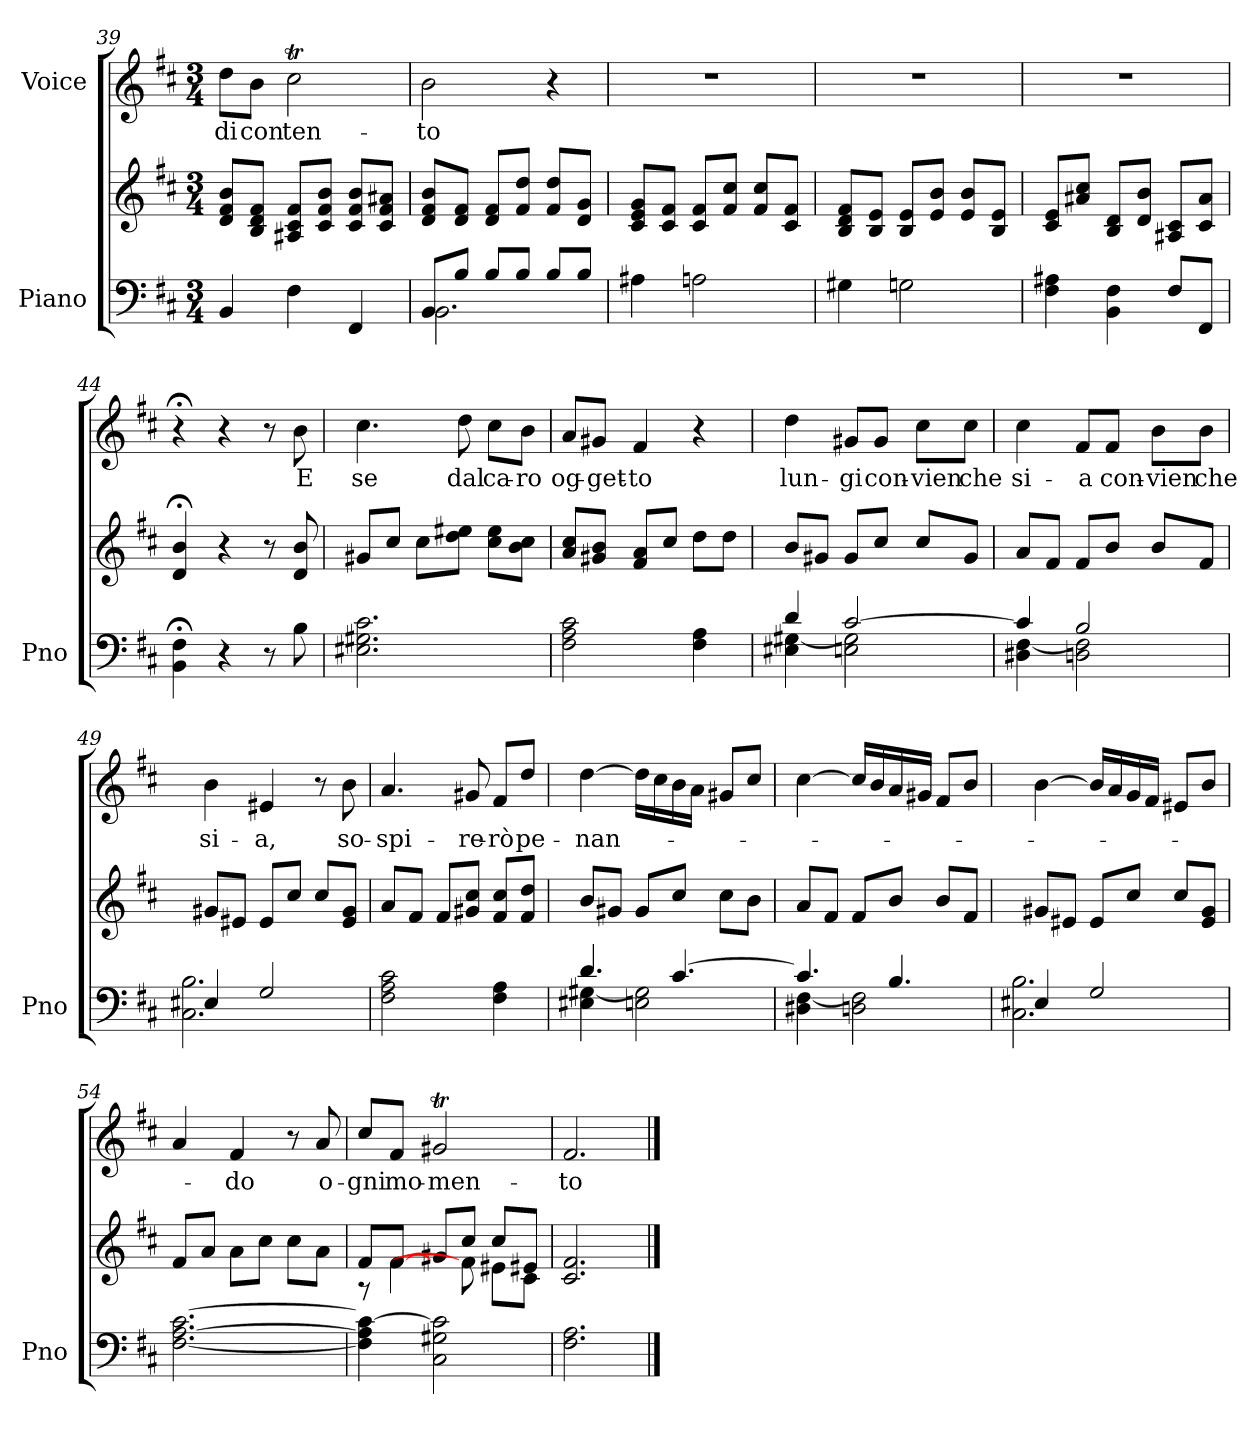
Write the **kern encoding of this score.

**kern	**kern	**kern	**text
*part2	*part2	*part1	*part1
*staff3	*staff2	*staff1	*staff1
*I"Piano	*	*I"Voice	*
*I'Pno	*	*	*
*clefF4	*clefG2	*clefG2	*
*k[f#c#]	*k[f#c#]	*k[f#c#]	*
*M3/4	*M3/4	*M3/4	*
=39	=39	=39	=39
!	!	!	!LO:LY:b
4BB/	8d/ 8f#/ 8b/L	8dd\L	di
!	!	!	!LO:LY:b
.	8B/ 8d/ 8f#/J	8b\J	con
!	!	!	!LO:LY:b
4F#\	8A#X/ 8c#/ 8f#/L	2cc#t\	ten-
.	8c#/ 8f#/ 8b/J	.	.
4FF#/	8c#/ 8f#/ 8b/L	.	.
.	8c#/ 8f#/ 8a#X/J	.	.
=40	=40	=40	=40
*^	*	*	*
!	!	!	!	!LO:LY:b
8BB/L	2.BB\	8d/ 8f#/ 8b/L	2b\	-to
8B/J	.	8d/ 8f#/J	.	.
8B/L	.	8d/ 8f#/L	.	.
8B/J	.	8f#/ 8dd/J	.	.
8B/L	.	8f#/ 8dd/L	4r	.
8B/J	.	8d/ 8g/J	.	.
*v	*v	*	*	*
=41	=41	=41	=41
4A#X\	8c#/ 8e/ 8g/L	2.r	.
.	8c#/ 8f#/J	.	.
2An\	8c#/ 8f#/L	.	.
.	8f#/ 8cc#/J	.	.
.	8f#/ 8cc#/L	.	.
.	8c#/ 8f#/J	.	.
=42	=42	=42	=42
4G#X\	8B/ 8d/ 8f#/L	2.r	.
.	8B/ 8e/J	.	.
2Gn\	8B/ 8e/L	.	.
.	8e/ 8b/J	.	.
.	8e/ 8b/L	.	.
.	8B/ 8e/J	.	.
!!LO:LB:g=z
=43	=43	=43	=43
4F#\ 4A#X\	8c#/ 8e/L	2.r	.
.	8a#X/ 8cc#/J	.	.
4BB\ 4F#\	8B/ 8d/L	.	.
.	8d/ 8b/J	.	.
8F#/L	8A#X/ 8c#/L	.	.
8FF#/J	8c#/ 8a#/J	.	.
=44	=44	=44	=44
4BB\;< 4F#\;<	4d/;< 4b/;<	4r;<	.
4r	4r	4r	.
8r	8r	8r	.
!	!	!	!LO:LY:b
8B\	8d/ 8b/	8b\	E
=45	=45	=45	=45
!	!	!	!LO:LY:b
2.E#X\ 2.G#X\ 2.c#\	8g#X/L	4.cc#\	se
.	8cc#/J	.	.
.	8cc#\L	.	.
!	!	!	!LO:LY:b
.	8dd\ 8ee#X\J	8dd\	dal
!	!	!	!LO:LY:b
.	8cc#\ 8ee#\L	8cc#\L	ca-
!	!	!	!LO:LY:b
.	8b\ 8cc#\J	8b\J	-ro
=46	=46	=46	=46
!	!	!	!LO:LY:b
2F#\ 2A\ 2c#\	8a/ 8cc#/L	8a/L	og-
!	!	!	!LO:LY:b
.	8g#X/ 8b/J	8g#X/J	-get-
!	!	!	!LO:LY:b
.	8f#/ 8a/L	4f#/	-to
.	8cc#/J	.	.
4F#\ 4A\	8dd\L	4r	.
.	8dd\J	.	.
=47	=47	=47	=47
*^	*	*	*
!	!	!	!	!LO:LY:b
4d/	4E#X\ [4G#X\	8b/L	4dd\	lun-
.	.	8g#X/J	.	.
!	!	!	!	!LO:LY:b
[2c#/	2En\ 2G#\]	8g#/L	8g#X/L	-gi
!	!	!	!	!LO:LY:b
.	.	8cc#/J	8g#/J	con-
!	!	!	!	!LO:LY:b
.	.	8cc#/L	8cc#\L	-vien
!	!	!	!	!LO:LY:b
.	.	8g#/J	8cc#\J	che
!!LO:PB:g=z
=48	=48	=48	=48	=48
!	!	!	!	!LO:LY:b
4c#/]	4D#X\ [4F#\	8a/L	4cc#\	si-
.	.	8f#/J	.	.
!	!	!	!	!LO:LY:b
2B/	2Dn\ 2F#\]	8f#/L	8f#/L	-a
!	!	!	!	!LO:LY:b
.	.	8b/J	8f#/J	con-
!	!	!	!	!LO:LY:b
.	.	8b/L	8b\L	-vien
!	!	!	!	!LO:LY:b
.	.	8f#/J	8b\J	che
=49	=49	=49	=49	=49
!	!	!	!	!LO:LY:b
4E#X/	2.C#\ 2.B\	8g#X/L	4b\	si-
.	.	8e#X/J	.	.
!	!	!	!	!LO:LY:b
2G/	.	8e#/L	4e#X/	-a,
.	.	8cc#/J	.	.
.	.	8cc#/L	8r	.
!	!	!	!	!LO:LY:b
.	.	8e#/ 8g#/J	8b\	so-
*v	*v	*	*	*
=50	=50	=50	=50
!	!	!	!LO:LY:b
2F#\ 2A\ 2c#\	8a/L	4.a/	-spi-
.	8f#/J	.	.
.	8f#/L	.	.
!	!	!	!LO:LY:b
.	8g#X/ 8cc#/J	8g#X/	-re-
!	!	!	!LO:LY:b
4F#\ 4A\	8f#/ 8cc#/L	8f#/L	-rò
!	!	!	!LO:LY:b
.	8f#/ 8dd/J	8dd/J	pe-
=51	=51	=51	=51
*^	*	*	*
!	!	!	!	!LO:LY:b
4.d/	4E#X\ [4G#X\	8b/L	[4dd\	-nan-
.	.	8g#X/J	.	.
.	2En\ 2G#\]	8g#/L	16dd\LL]	.
.	.	.	16cc#\	.
[4.c#/	.	8cc#/J	16b\	.
.	.	.	16a\JJ	.
.	.	8cc#\L	8g#X/L	.
.	.	8b\J	8cc#/J	.
=52	=52	=52	=52	=52
4.c#/]	4D#X\ [4F#\	8a/L	[4cc#\	.
.	.	8f#/J	.	.
.	2Dn\ 2F#\]	8f#/L	16cc#/LL]	.
.	.	.	16b/	.
4.B/	.	8b/J	16a/	.
.	.	.	16g#X/JJ	.
.	.	8b/L	8f#/L	.
.	.	8f#/J	8b/J	.
!!LO:LB:g=z
=53	=53	=53	=53	=53
4E#X/	2.C#\ 2.B\	8g#X/L	[4b\	.
.	.	8e#X/J	.	.
2G/	.	8e#/L	16b/LL]	.
.	.	.	16a/	.
.	.	8cc#/J	16g/	.
.	.	.	16f#/JJ	.
.	.	8cc#/L	8e#X/L	.
.	.	8e#/ 8g#/J	8b/J	.
*v	*v	*	*	*
=54	=54	=54	=54
[2.F#\ [2.A\ [2.c#\	8f#/L	4a/	.
.	8a/J	.	.
!	!	!	!LO:LY:b
.	8a\L	4f#/	-do
.	8cc#\J	.	.
.	8cc#\L	8r	.
!	!	!	!LO:LY:b
.	8a\J	8a/	o-
=55	=55	=55	=55
*	*^	*	*
!	!	!	!	!LO:LY:b
4F#\] 4A\] 4c#\_	8f#/L	8r	8cc#/L	-gni
!	!	!	!	!LO:LY:b
.	[8f#/J	4f#\	8f#/J	mo-
!	!	!	!	!LO:LY:b
2C#\ 2G#X\ 2c#\]	8g#X/L	.	2g#Xt/	-men-
.	8cc#/J	8f#\]	.	.
.	8cc#/L	8e#X\L	.	.
.	8e#X/J	8c#\J	.	.
=56	=56	=56	=56	=56
!	!	!	!	!LO:LY:b
*	*v	*v	*	*
2.F#\ 2.A\	2.c#/ 2.f#/	2.f#/	-to
==	==	==	==
*-	*-	*-	*-
